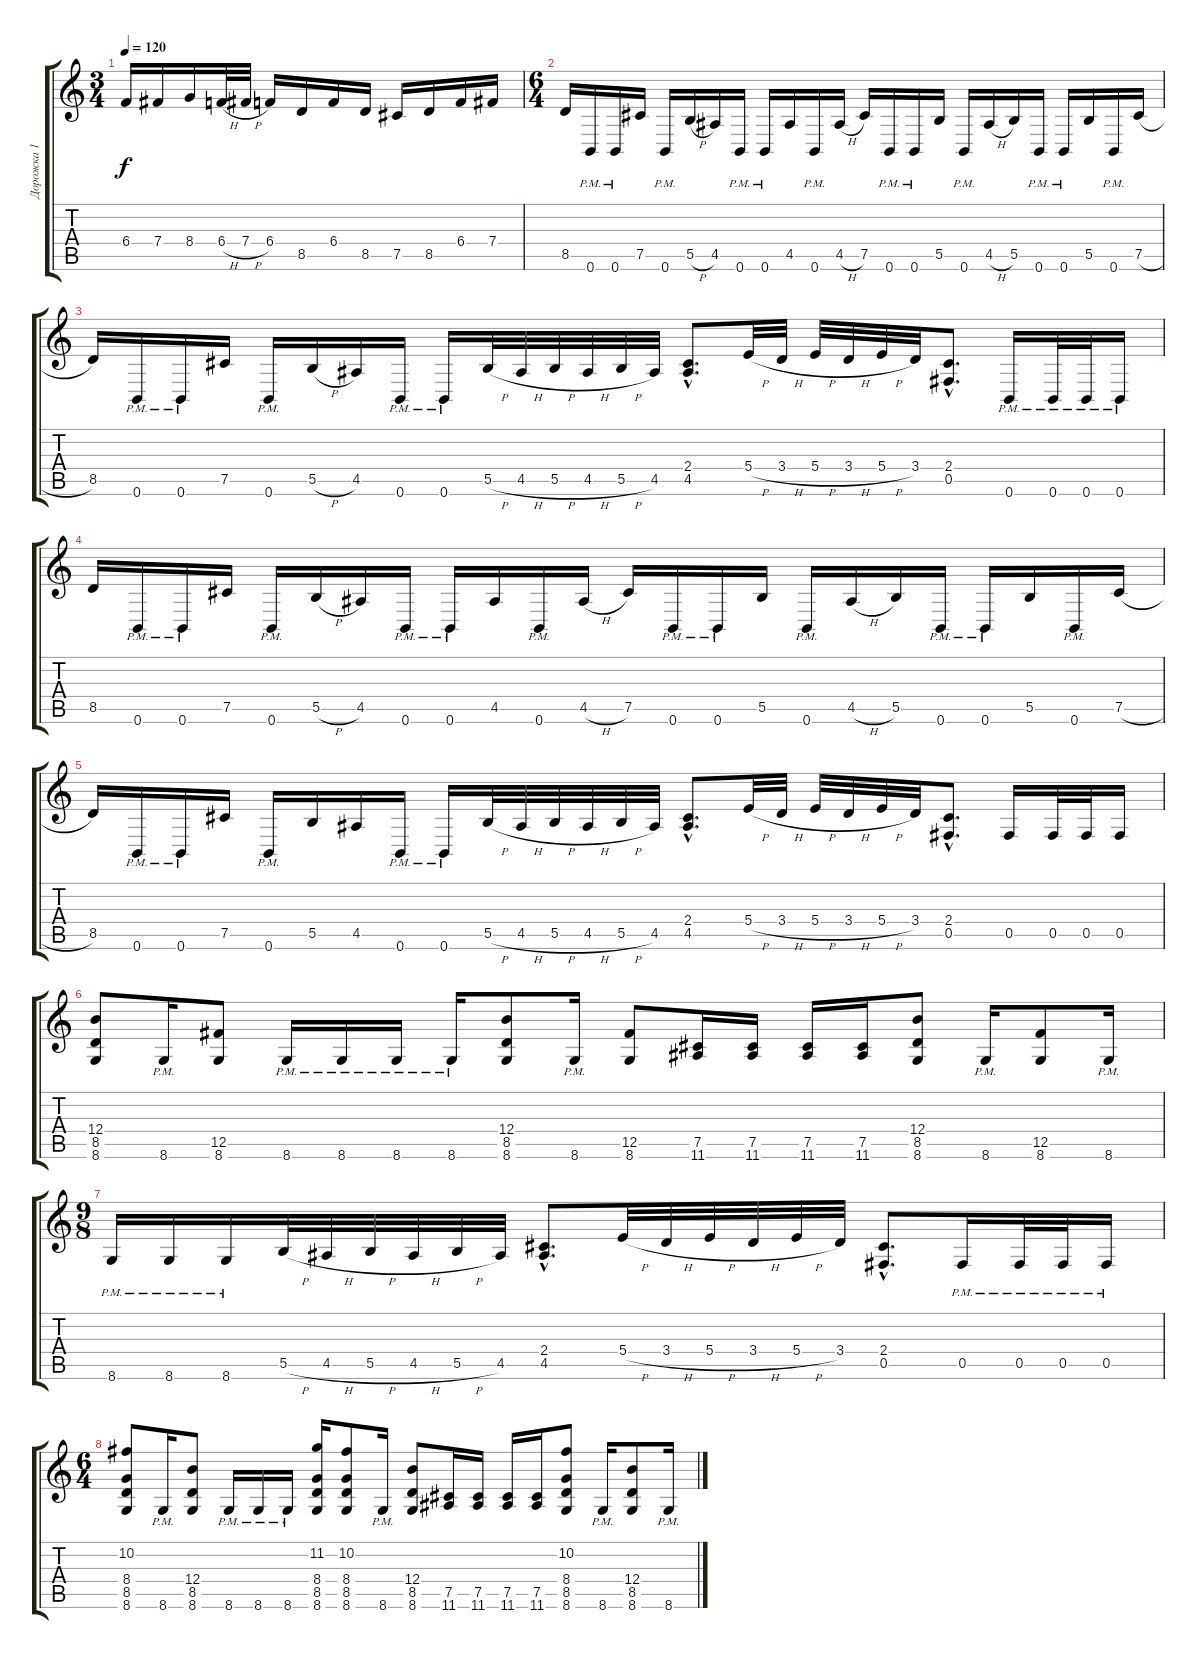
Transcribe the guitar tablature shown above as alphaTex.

\track ("Дорожка 1" "Дорожка 1") {instrument distortionguitar}
\staff {score tabs}
\tuning (Db4 Ab3 E3 B2 Gb2 B1) {hide}
\ts (3 4)
\tempo 120
\clef g2
\ks c
6.4.16{dy f instrument distortionguitar} 7.4.16 8.4.16 6.4{h}.32 7.4{h}.32 6.4.16 8.5.16 6.4.16 8.5.16 7.5.16 8.5.16 6.4.16 7.4.16 |
\ts (6 4)
8.5.16 0.6{pm}.16 0.6{pm}.16 7.5.16 0.6{pm}.16 5.5{h}.16 4.5.16 0.6{pm}.16 0.6{pm}.16 4.5.16 0.6{pm}.16 4.5{h}.16 7.5.16 0.6{pm}.16 0.6{pm}.16 5.5.16 0.6{pm}.16 4.5{h}.16 5.5.16 0.6{pm}.16 0.6{pm}.16 5.5.16 0.6{pm}.16 7.5{h}.16 |
8.5.16 0.6{pm}.16 0.6{pm}.16 7.5.16 0.6{pm}.16 5.5{h}.16 4.5.16 0.6{pm}.16 0.6{pm}.16 5.5{h}.32 4.5{h}.32 5.5{h}.32 4.5{h}.32 5.5{h}.32 4.5.32 (2.4{hac} 4.5{hac}).8{d} 5.4{h}.32 3.4{h}.32 5.4{h}.32 3.4{h}.32 5.4{h}.32 3.4.32 (2.4{hac} 0.5{hac}).8{d} 0.6{pm}.16 0.6{pm}.32 0.6{pm}.32 0.6{pm}.16 |
8.5.16 0.6{pm}.16 0.6{pm}.16 7.5.16 0.6{pm}.16 5.5{h}.16 4.5.16 0.6{pm}.16 0.6{pm}.16 4.5.16 0.6{pm}.16 4.5{h}.16 7.5.16 0.6{pm}.16 0.6{pm}.16 5.5.16 0.6{pm}.16 4.5{h}.16 5.5.16 0.6{pm}.16 0.6{pm}.16 5.5.16 0.6{pm}.16 7.5{h}.16 |
8.5.16 0.6{pm}.16 0.6{pm}.16 7.5.16 0.6{pm}.16 5.5.16 4.5.16 0.6{pm}.16 0.6{pm}.16 5.5{h}.32 4.5{h}.32 5.5{h}.32 4.5{h}.32 5.5{h}.32 4.5.32 (2.4{hac} 4.5{hac}).8{d} 5.4{h}.32 3.4{h}.32 5.4{h}.32 3.4{h}.32 5.4{h}.32 3.4.32 (2.4{hac} 0.5{hac}).8{d} 0.5.16 0.5.32 0.5.32 0.5.16 |
(12.4 8.5 8.6).8 8.6{pm}.16 (12.5 8.6).8 8.6{pm}.16 8.6{pm}.16 8.6{pm}.16 8.6{pm}.16 (12.4 8.5 8.6).8 8.6{pm}.16 (12.5 8.6).8 (7.5 11.6).16 (7.5 11.6).16 (7.5 11.6).16 (7.5 11.6).16 (12.4 8.5 8.6).8 8.6{pm}.16 (12.5 8.6).8 8.6{pm}.16 |
\ts (9 8)
8.6{pm}.16 8.6{pm}.16 8.6{pm}.16 5.5{h}.32 4.5{h}.32 5.5{h}.32 4.5{h}.32 5.5{h}.32 4.5.32 (2.4{hac} 4.5{hac}).8{d} 5.4{h}.32 3.4{h}.32 5.4{h}.32 3.4{h}.32 5.4{h}.32 3.4.32 (2.4{hac} 0.5{hac}).8{d} 0.5{pm}.16 0.5{pm}.32 0.5{pm}.32 0.5{pm}.16 |
\ts (6 4)
(10.2 8.4 8.5 8.6).8 8.6{pm}.16 (12.4 8.5 8.6).8 8.6{pm}.16 8.6{pm}.16 8.6{pm}.16 (11.2 8.4 8.5 8.6).16 (10.2 8.4 8.5 8.6).8 8.6{pm}.16 (12.4 8.5 8.6).8 (7.5 11.6).16 (7.5 11.6).16 (7.5 11.6).16 (7.5 11.6).16 (10.2 8.4 8.5 8.6).8 8.6{pm}.16 (12.4 8.5 8.6).8 8.6{pm}.16
